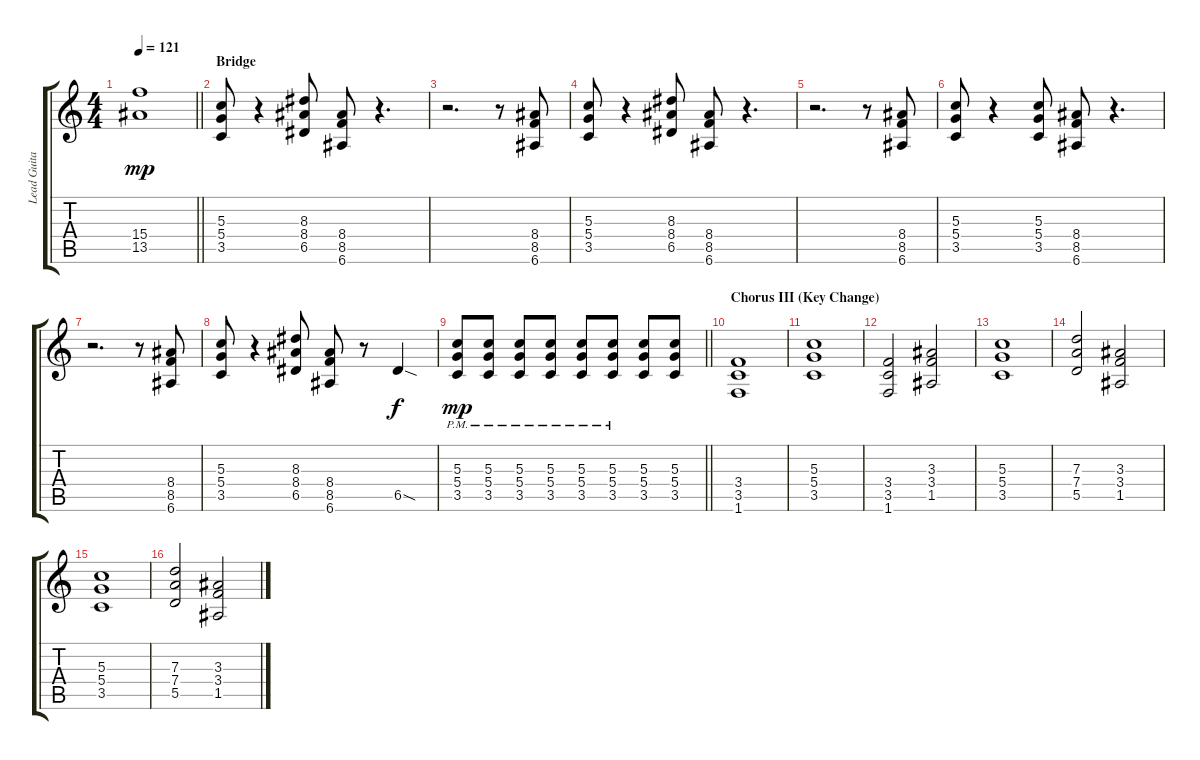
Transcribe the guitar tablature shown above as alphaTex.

\track ("Lead Guitar" "Lead Guita") {instrument distortionguitar}
\staff {score tabs}
\tuning (E4 B3 G3 D3 A2 E2) {hide}
\ts (4 4)
\tempo 121
\clef g2
\barLineRight lightlight
\ks c
(15.4 13.5).1{dy mp} |
\section ("" "Bridge")
(5.3 5.4 3.5).8 r.4 (8.3 8.4 6.5).8 (8.4 8.5 6.6).8 r.4{d} |
r.2{d} r.8 (8.4 8.5 6.6).8 |
(5.3 5.4 3.5).8 r.4 (8.3 8.4 6.5).8 (8.4 8.5 6.6).8 r.4{d} |
r.2{d} r.8 (8.4 8.5 6.6).8 |
(5.3 5.4 3.5).8 r.4 (5.3 5.4 3.5).8 (8.4 8.5 6.6).8 r.4{d} |
r.2{d} r.8 (8.4 8.5 6.6).8 |
(5.3 5.4 3.5).8 r.4 (8.3 8.4 6.5).8 (8.4 8.5 6.6).8 r.8 6.5{sod}.4{dy f} |
\barLineRight lightlight
(5.3{pm} 5.4{pm} 3.5{pm}).8{dy mp} (5.3{pm} 5.4{pm} 3.5{pm}).8 (5.3{pm} 5.4{pm} 3.5{pm}).8 (5.3{pm} 5.4{pm} 3.5{pm}).8 (5.3{pm} 5.4{pm} 3.5{pm}).8 (5.3{pm} 5.4{pm} 3.5{pm}).8 (5.3 5.4 3.5).8 (5.3 5.4 3.5).8 |
\section ("" "Chorus III (Key Change)")
(3.4 3.5 1.6).1 |
(5.3 5.4 3.5).1 |
(3.4 3.5 1.6).2 (3.3 3.4 1.5).2 |
(5.3 5.4 3.5).1 |
(7.3 7.4 5.5).2 (3.3 3.4 1.5).2 |
(5.3 5.4 3.5).1 |
(7.3 7.4 5.5).2 (3.3 3.4 1.5).2
